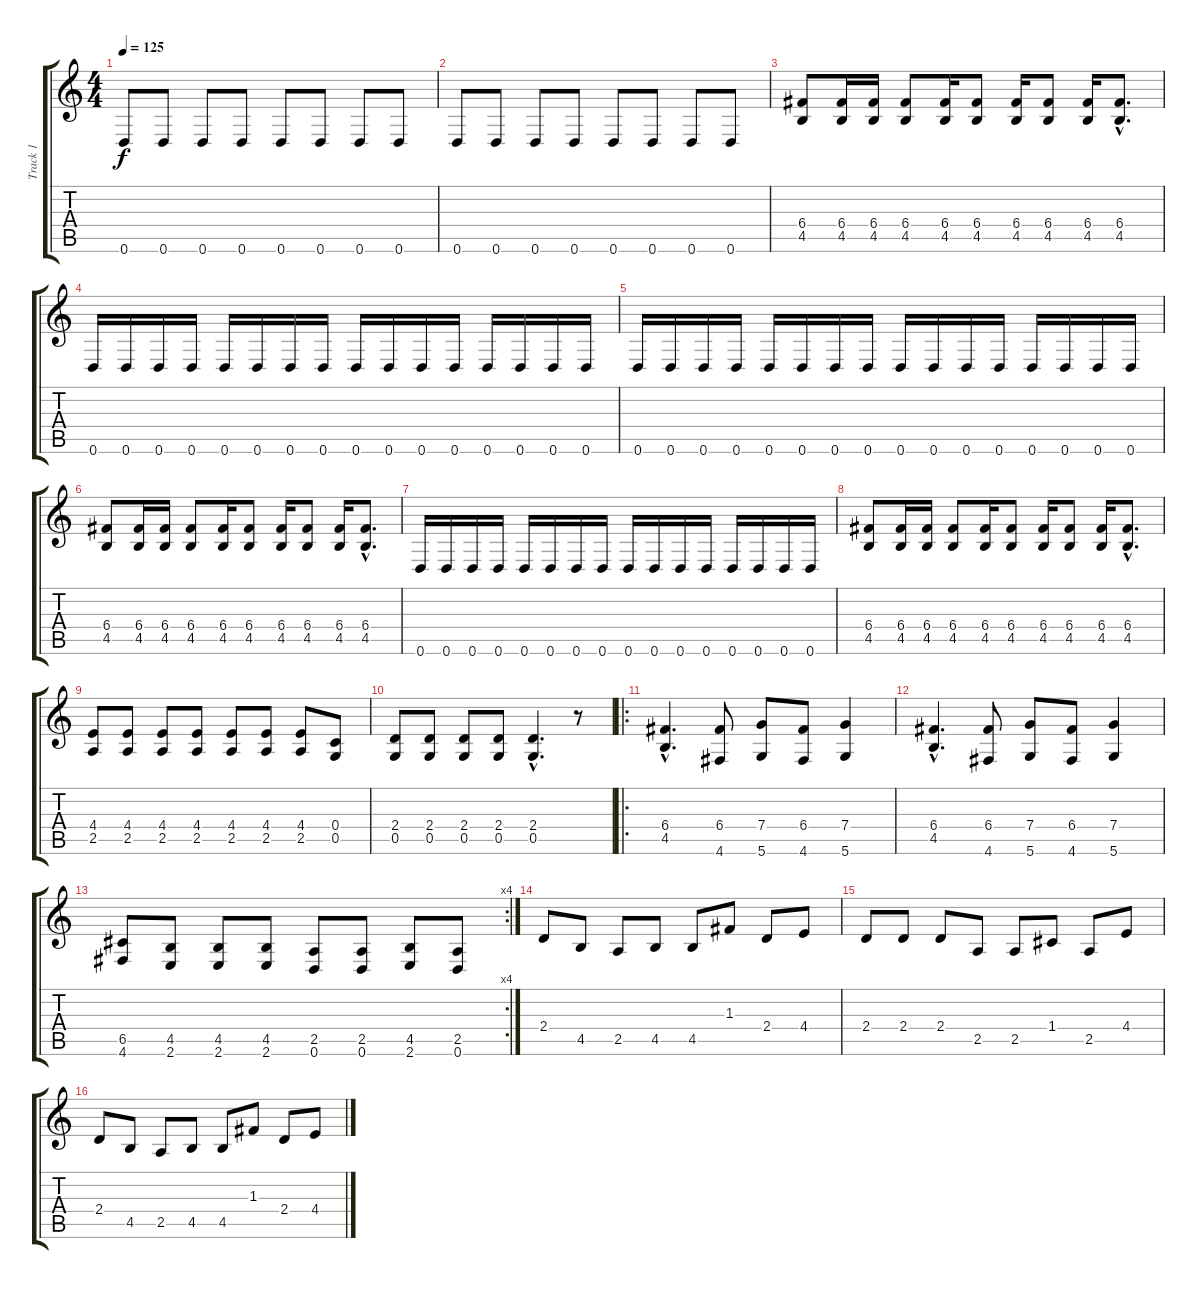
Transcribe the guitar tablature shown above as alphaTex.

\track ("Track 1" "Track 1") {instrument distortionguitar}
\staff {score tabs}
\tuning (D4 A3 F3 C3 G2 D2) {hide}
\ts (4 4)
\tempo 125
\clef g2
\ks c
0.6.8{dy f} 0.6.8 0.6.8 0.6.8 0.6.8 0.6.8 0.6.8 0.6.8 |
0.6.8 0.6.8 0.6.8 0.6.8 0.6.8 0.6.8 0.6.8 0.6.8 |
(6.4 4.5).8 (6.4 4.5).16 (6.4 4.5).16 (6.4 4.5).8 (6.4 4.5).16 (6.4 4.5).8 (6.4 4.5).16 (6.4 4.5).8 (6.4 4.5).16 (6.4{hac} 4.5{hac}).8{d} |
0.6.16 0.6.16 0.6.16 0.6.16 0.6.16 0.6.16 0.6.16 0.6.16 0.6.16 0.6.16 0.6.16 0.6.16 0.6.16 0.6.16 0.6.16 0.6.16 |
0.6.16 0.6.16 0.6.16 0.6.16 0.6.16 0.6.16 0.6.16 0.6.16 0.6.16 0.6.16 0.6.16 0.6.16 0.6.16 0.6.16 0.6.16 0.6.16 |
(6.4 4.5).8 (6.4 4.5).16 (6.4 4.5).16 (6.4 4.5).8 (6.4 4.5).16 (6.4 4.5).8 (6.4 4.5).16 (6.4 4.5).8 (6.4 4.5).16 (6.4{hac} 4.5{hac}).8{d} |
0.6.16 0.6.16 0.6.16 0.6.16 0.6.16 0.6.16 0.6.16 0.6.16 0.6.16 0.6.16 0.6.16 0.6.16 0.6.16 0.6.16 0.6.16 0.6.16 |
(6.4 4.5).8 (6.4 4.5).16 (6.4 4.5).16 (6.4 4.5).8 (6.4 4.5).16 (6.4 4.5).8 (6.4 4.5).16 (6.4 4.5).8 (6.4 4.5).16 (6.4{hac} 4.5{hac}).8{d} |
(4.4 2.5).8 (4.4 2.5).8 (4.4 2.5).8 (4.4 2.5).8 (4.4 2.5).8 (4.4 2.5).8 (4.4 2.5).8 (0.4 0.5).8 |
(2.4 0.5).8 (2.4 0.5).8 (2.4 0.5).8 (2.4 0.5).8 (2.4{hac} 0.5{hac}).4{d} r.8 |
\ro
(6.4{hac} 4.5{hac}).4{d} (6.4 4.6).8 (7.4 5.6).8 (6.4 4.6).8 (7.4 5.6).4 |
(6.4{hac} 4.5{hac}).4{d} (6.4 4.6).8 (7.4 5.6).8 (6.4 4.6).8 (7.4 5.6).4 |
\rc 4
(6.5 4.6).8 (4.5 2.6).8 (4.5 2.6).8 (4.5 2.6).8 (2.5 0.6).8 (2.5 0.6).8 (4.5 2.6).8 (2.5 0.6).8 |
2.4.8 4.5.8 2.5.8 4.5.8 4.5.8 1.3.8 2.4.8 4.4.8 |
2.4.8 2.4.8 2.4.8 2.5.8 2.5.8 1.4.8 2.5.8 4.4.8 |
2.4.8 4.5.8 2.5.8 4.5.8 4.5.8 1.3.8 2.4.8 4.4.8
